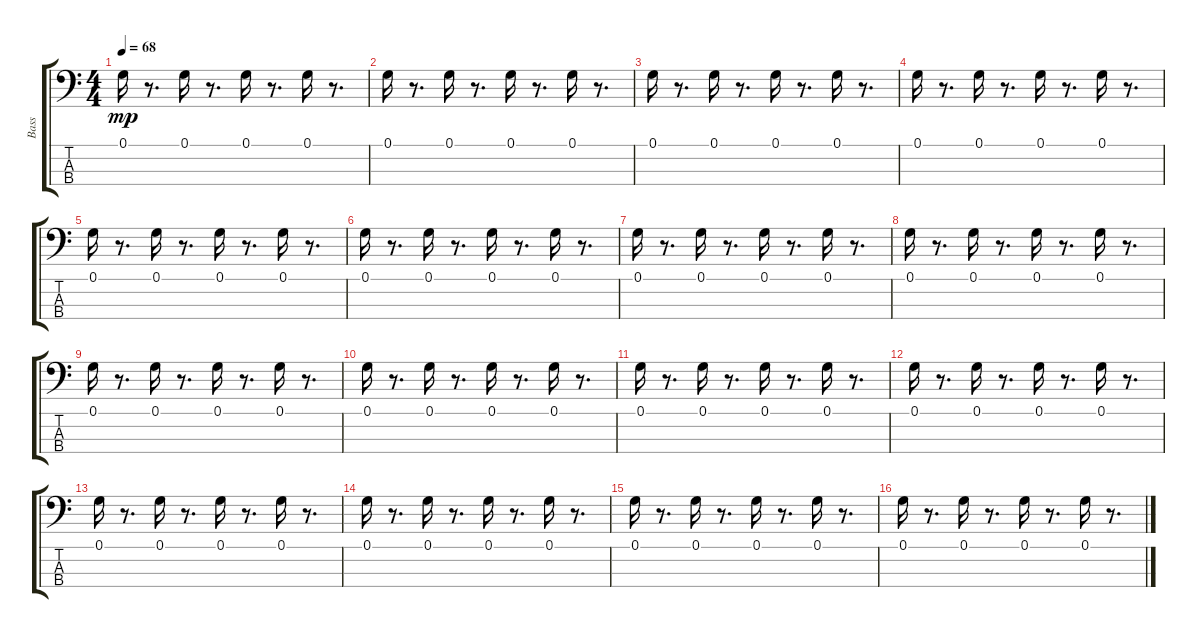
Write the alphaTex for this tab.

\track ("Bass" "Bass") {instrument acousticbass}
\staff {score tabs}
\tuning (G2 D2 A1 E1) {hide}
\ts (4 4)
\tempo 68
\clef f4
\ks c
0.1.16{dy mp} r.8{d} 0.1.16 r.8{d} 0.1.16 r.8{d} 0.1.16 r.8{d} |
0.1.16 r.8{d} 0.1.16 r.8{d} 0.1.16 r.8{d} 0.1.16 r.8{d} |
0.1.16 r.8{d} 0.1.16 r.8{d} 0.1.16 r.8{d} 0.1.16 r.8{d} |
0.1.16 r.8{d} 0.1.16 r.8{d} 0.1.16 r.8{d} 0.1.16 r.8{d} |
0.1.16 r.8{d} 0.1.16 r.8{d} 0.1.16 r.8{d} 0.1.16 r.8{d} |
0.1.16 r.8{d} 0.1.16 r.8{d} 0.1.16 r.8{d} 0.1.16 r.8{d} |
0.1.16 r.8{d} 0.1.16 r.8{d} 0.1.16 r.8{d} 0.1.16 r.8{d} |
0.1.16 r.8{d} 0.1.16 r.8{d} 0.1.16 r.8{d} 0.1.16 r.8{d} |
0.1.16 r.8{d} 0.1.16 r.8{d} 0.1.16 r.8{d} 0.1.16 r.8{d} |
0.1.16 r.8{d} 0.1.16 r.8{d} 0.1.16 r.8{d} 0.1.16 r.8{d} |
0.1.16 r.8{d} 0.1.16 r.8{d} 0.1.16 r.8{d} 0.1.16 r.8{d} |
0.1.16 r.8{d} 0.1.16 r.8{d} 0.1.16 r.8{d} 0.1.16 r.8{d} |
0.1.16 r.8{d} 0.1.16 r.8{d} 0.1.16 r.8{d} 0.1.16 r.8{d} |
0.1.16 r.8{d} 0.1.16 r.8{d} 0.1.16 r.8{d} 0.1.16 r.8{d} |
0.1.16 r.8{d} 0.1.16 r.8{d} 0.1.16 r.8{d} 0.1.16 r.8{d} |
0.1.16 r.8{d} 0.1.16 r.8{d} 0.1.16 r.8{d} 0.1.16 r.8{d}
